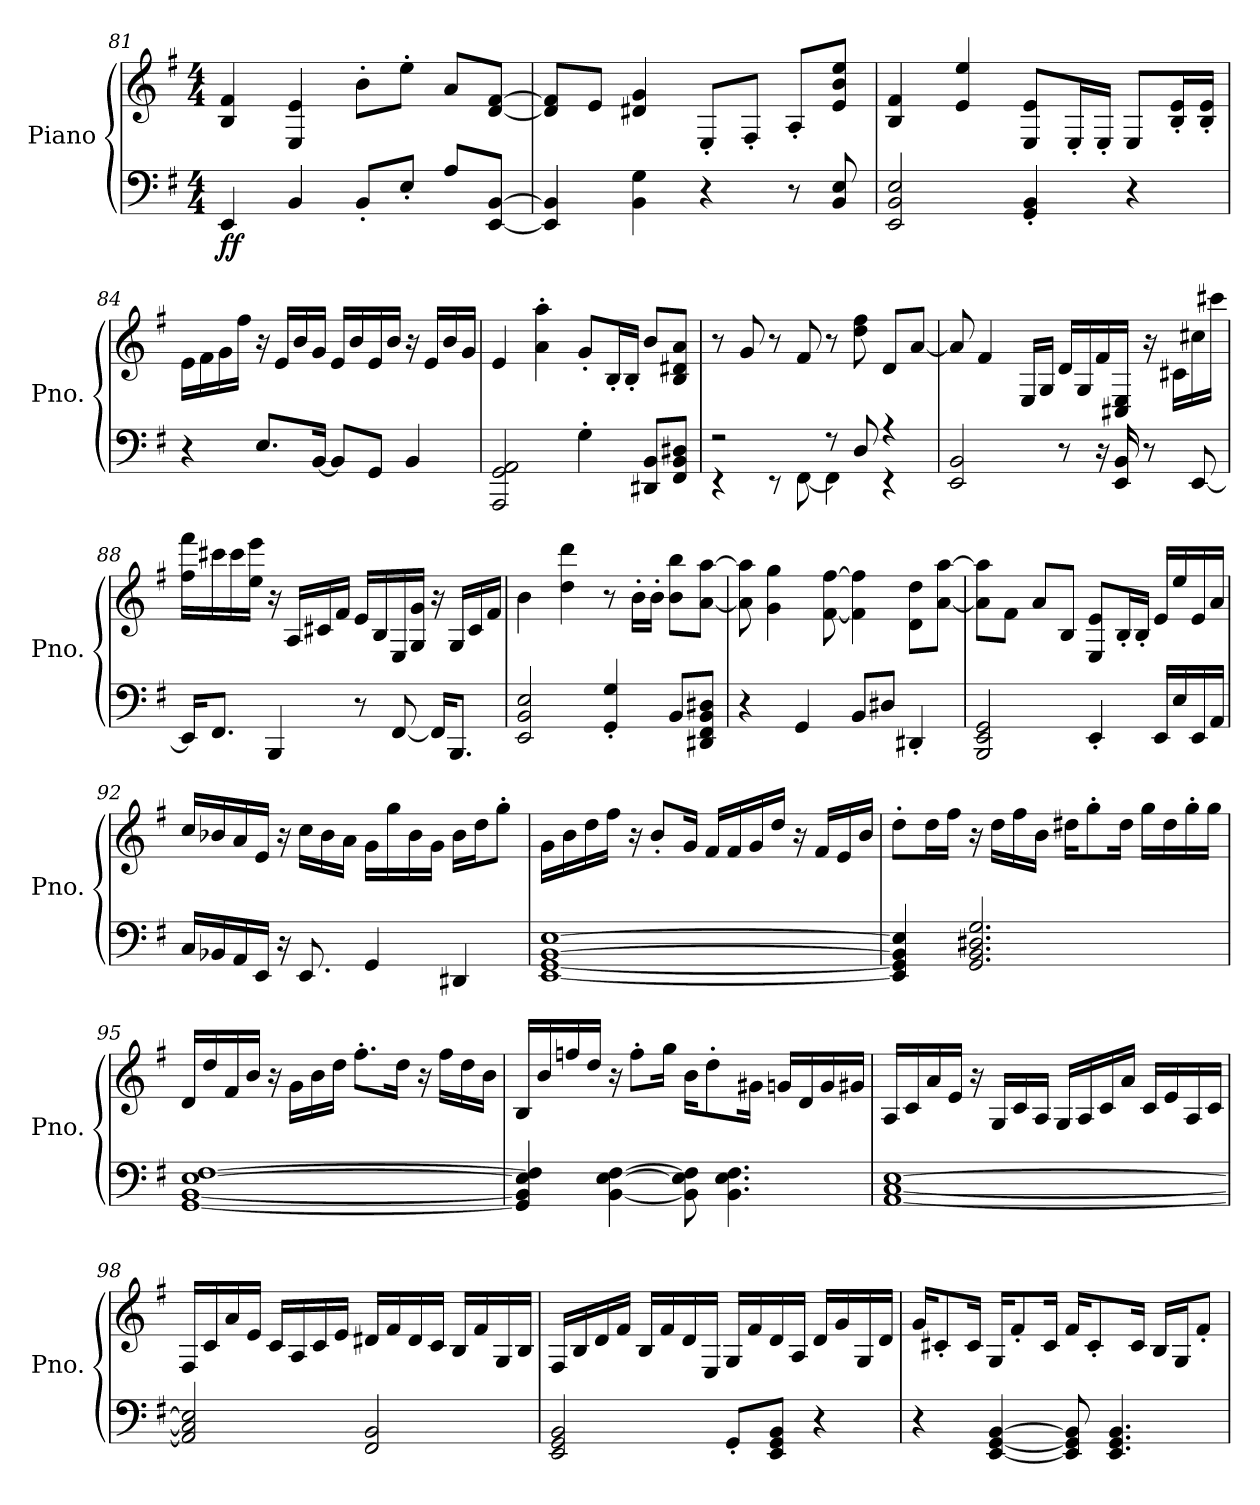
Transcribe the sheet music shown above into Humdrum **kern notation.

**kern	**kern	**dynam
*part1	*part1	*part1
*staff2	*staff1	*staff1/2
*I"Piano	*	*
*I'Pno.	*	*
*clefF4	*clefG2	*
*k[f#]	*k[f#]	*
*M4/4	*M4/4	*
=81	=81	=81
!	!	!LO:DY:b=2
!	!	!LO:DY:n=1:b
4EE	4B 4f#	f f
4BB	4E 4e	.
8BB'L	8b'L	.
8E'J	8ee'J	.
8AL	8aL	.
[8EE [8BBJ	[8d [8f#J	.
!!LO:LB:g=z
=82	=82	=82
4EE] 4BB]	8d] 8f#]L	.
.	8eJ	.
4BB 4G	4d#X 4g	.
4r	8E'L	.
.	8F#'J	.
8r	8A'L	.
8BB 8E	8e 8b 8eeJ	.
=83	=83	=83
2EE 2BB 2E	4B 4f#	.
.	4e 4ee	.
4GG' 4BB'	8E 8eL	.
.	16E'L	.
.	16E'JJ	.
4r	8EL	.
.	16B' 16e'L	.
.	16B' 16e'JJ	.
=84	=84	=84
4r	16eLL	.
.	16f#	.
.	16g	.
.	16ff#JJ	.
8.EL	16r	.
.	16eLL	.
.	16b	.
[16BBJk	16gJJ	.
8BBL]	16eLL	.
.	16b	.
8GGJ	16e	.
.	16bJJ	.
4BB	16r	.
.	16eLL	.
.	16b	.
.	16gJJ	.
!!LO:PB:g=z
=85	=85	=85
2AAA 2GG 2AA	4e	.
.	4a' 4aa'	.
4G'	8g'L	.
.	16B'L	.
.	16B'JJ	.
8DD#X 8BBL	8bL	.
8FF# 8BB 8D#XJ	8B 8d#X 8aJ	.
=86	=86	=86
*^	*	*
2r	4r	8r	.
.	.	8g	.
.	8r	8r	.
.	[8FF#	8f#	.
8r	4FF#]	8r	.
8D	.	8dd 8ff#	.
4r	4r	8dL	.
.	.	[8aJ	.
*v	*v	*	*
=87	=87	=87
2EE 2BB	8a]	.
.	4f#	.
.	16ELL	.
.	16GJJ	.
8r	16dLL	.
.	16G	.
16r	16f#	.
16EE 16BB	16C#X 16EJJ	.
8r	16r	.
.	16c#XLL	.
[8EE	16cc#X	.
.	16ccc#XJJ	.
=88	=88	=88
16EEKL]	16ff# 16fff#LL	.
8.FF#J	16ccc#X	.
.	16ccc#	.
.	16ee 16eeeJJ	.
4BBB	16r	.
.	16ALL	.
.	16c#X	.
.	16f#JJ	.
8r	16eLL	.
.	16B	.
[8FF#	16E	.
.	16G 16gJJ	.
16FF#KL]	16r	.
8.BBBJ	16GLL	.
.	16c#	.
.	16f#JJ	.
=89	=89	=89
2EE 2BB 2E	4b	.
.	4dd 4ddd	.
4GG' 4G'	8r	.
.	16b'LL	.
.	16b'JJ	.
8BBL	8b 8bbL	.
8DD#X 8FF# 8BB 8D#XJ	[8a [8aaJ	.
=90	=90	=90
4r	8a] 8aa]	.
.	4g 4gg	.
4GG	.	.
.	[8f# [8ff#	.
8BBL	4f#] 4ff#]	.
8D#XJ	.	.
4DD#X'	8d 8ddL	.
.	[8a [8aaJ	.
=91	=91	=91
2BBB 2EE 2GG	8a] 8aa]L	.
.	8f#J	.
.	8aL	.
.	8BJ	.
4EE'	8E 8eL	.
.	16B'L	.
.	16B'JJ	.
16EELL	16eLL	.
16E	16ee	.
16EE	16e	.
16AAJJ	16aJJ	.
=92	=92	=92
16CLL	16ccLL	.
16BB-X	16b-X	.
16AA	16a	.
16EEJJ	16eJJ	.
16r	16r	.
8.EE	16ccLL	.
.	16b-	.
.	16aJJ	.
4GG	16gLL	.
.	16gg	.
.	16b-	.
.	16gJJ	.
4DD#X	16b-LL	.
.	16ddJ	.
.	8gg'J	.
=93	=93	=93
[1EE [1GG [1BB [1E	16gLL	.
.	16b	.
.	16dd	.
.	16ff#JJ	.
.	16r	.
.	8b'L	.
.	16gJk	.
.	16f#LL	.
.	16f#	.
.	16g	.
.	16ddJJ	.
.	16r	.
.	16f#LL	.
.	16e	.
.	16bJJ	.
=94	=94	=94
4EE] 4GG] 4BB] 4E]	8dd'L	.
.	16ddL	.
.	16ff#JJ	.
2.GG 2.BB 2.D#X 2.G	16r	.
.	16ddLL	.
.	16ff#	.
.	16bJJ	.
.	16dd#XKL	.
.	8gg'	.
.	16dd#Jk	.
.	16ggLL	.
.	16dd#	.
.	16gg'	.
.	16ggJJ	.
=95	=95	=95
[1GG [1BB [1E [1F#	16dLL	.
.	16dd	.
.	16f#	.
.	16bJJ	.
.	16r	.
.	16gLL	.
.	16b	.
.	16ddJJ	.
.	8.ff#'L	.
.	16ddJk	.
.	16r	.
.	16ff#LL	.
.	16dd	.
.	16bJJ	.
!!LO:LB:g=z
=96	=96	=96
4GG] 4BB] 4E] 4F#]	16BLL	.
.	16b	.
.	16ffn	.
.	16ddJJ	.
[4BB [4E [4F#	16r	.
.	8ff'L	.
.	16ggJk	.
8BB] 8E] 8F#]	16bKL	.
.	8dd'	.
4.BB 4.E 4.F#	.	.
.	16g#XJk	.
.	16gnLL	.
.	16d	.
.	16g	.
.	16g#XJJ	.
=97	=97	=97
[1AA [1C [1E	16ALL	.
.	16c	.
.	16a	.
.	16eJJ	.
.	16r	.
.	16GLL	.
.	16c	.
.	16AJJ	.
.	16GLL	.
.	16A	.
.	16c	.
.	16aJJ	.
.	16cLL	.
.	16e	.
.	16A	.
.	16cJJ	.
!!LO:LB:g=z
=98	=98	=98
2AA] 2C] 2E]	16F#LL	.
.	16c	.
.	16a	.
.	16eJJ	.
.	16cLL	.
.	16A	.
.	16c	.
.	16eJJ	.
2FF# 2BB	16d#XLL	.
.	16f#	.
.	16d#	.
.	16cJJ	.
.	16BLL	.
.	16f#	.
.	16G	.
.	16BJJ	.
=99	=99	=99
2EE 2GG 2BB	16F#LL	.
.	16B	.
.	16d	.
.	16f#JJ	.
.	16BLL	.
.	16f#	.
.	16d	.
.	16EJJ	.
8GG'L	16GLL	.
.	16f#	.
8EE 8GG 8BBJ	16d	.
.	16AJJ	.
4r	16dLL	.
.	16g	.
.	16G	.
.	16dJJ	.
!!LO:PB:g=z
=100	=100	=100
4r	16gKL	.
.	8c#X'	.
.	16c#Jk	.
[4EE [4GG [4BB	16GKL	.
.	8f#'	.
.	16c#Jk	.
8EE] 8GG] 8BB]	16f#KL	.
.	8c#'	.
4.EE 4.GG 4.BB	.	.
.	16c#Jk	.
.	16BLL	.
.	16GJ	.
.	8f#'J	.
=	=	=
*-	*-	*-
